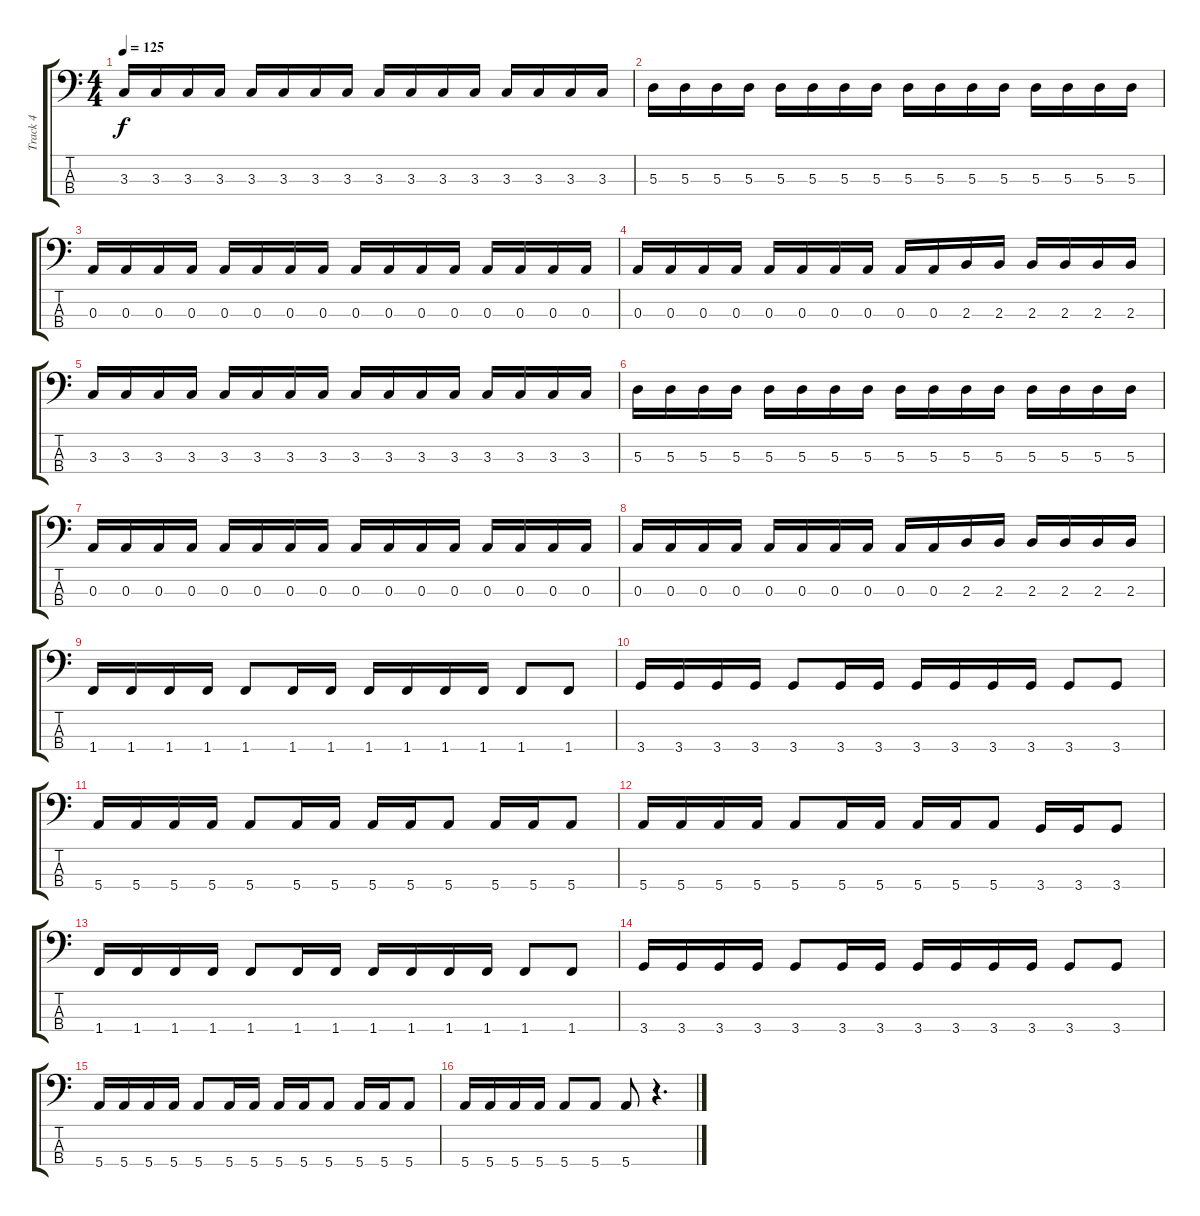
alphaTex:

\track ("Track 4" "Track 4") {instrument electricbasspick}
\staff {score tabs}
\tuning (G2 D2 A1 E1) {hide}
\ts (4 4)
\tempo 125
\clef f4
\ks c
3.3.16{dy f} 3.3.16 3.3.16 3.3.16 3.3.16 3.3.16 3.3.16 3.3.16 3.3.16 3.3.16 3.3.16 3.3.16 3.3.16 3.3.16 3.3.16 3.3.16 |
5.3.16 5.3.16 5.3.16 5.3.16 5.3.16 5.3.16 5.3.16 5.3.16 5.3.16 5.3.16 5.3.16 5.3.16 5.3.16 5.3.16 5.3.16 5.3.16 |
0.3.16 0.3.16 0.3.16 0.3.16 0.3.16 0.3.16 0.3.16 0.3.16 0.3.16 0.3.16 0.3.16 0.3.16 0.3.16 0.3.16 0.3.16 0.3.16 |
0.3.16 0.3.16 0.3.16 0.3.16 0.3.16 0.3.16 0.3.16 0.3.16 0.3.16 0.3.16 2.3.16 2.3.16 2.3.16 2.3.16 2.3.16 2.3.16 |
3.3.16 3.3.16 3.3.16 3.3.16 3.3.16 3.3.16 3.3.16 3.3.16 3.3.16 3.3.16 3.3.16 3.3.16 3.3.16 3.3.16 3.3.16 3.3.16 |
5.3.16 5.3.16 5.3.16 5.3.16 5.3.16 5.3.16 5.3.16 5.3.16 5.3.16 5.3.16 5.3.16 5.3.16 5.3.16 5.3.16 5.3.16 5.3.16 |
0.3.16 0.3.16 0.3.16 0.3.16 0.3.16 0.3.16 0.3.16 0.3.16 0.3.16 0.3.16 0.3.16 0.3.16 0.3.16 0.3.16 0.3.16 0.3.16 |
0.3.16 0.3.16 0.3.16 0.3.16 0.3.16 0.3.16 0.3.16 0.3.16 0.3.16 0.3.16 2.3.16 2.3.16 2.3.16 2.3.16 2.3.16 2.3.16 |
1.4.16 1.4.16 1.4.16 1.4.16 1.4.8 1.4.16 1.4.16 1.4.16 1.4.16 1.4.16 1.4.16 1.4.8 1.4.8 |
3.4.16 3.4.16 3.4.16 3.4.16 3.4.8 3.4.16 3.4.16 3.4.16 3.4.16 3.4.16 3.4.16 3.4.8 3.4.8 |
5.4.16 5.4.16 5.4.16 5.4.16 5.4.8 5.4.16 5.4.16 5.4.16 5.4.16 5.4.8 5.4.16 5.4.16 5.4.8 |
5.4.16 5.4.16 5.4.16 5.4.16 5.4.8 5.4.16 5.4.16 5.4.16 5.4.16 5.4.8 3.4.16 3.4.16 3.4.8 |
1.4.16 1.4.16 1.4.16 1.4.16 1.4.8 1.4.16 1.4.16 1.4.16 1.4.16 1.4.16 1.4.16 1.4.8 1.4.8 |
3.4.16 3.4.16 3.4.16 3.4.16 3.4.8 3.4.16 3.4.16 3.4.16 3.4.16 3.4.16 3.4.16 3.4.8 3.4.8 |
5.4.16 5.4.16 5.4.16 5.4.16 5.4.8 5.4.16 5.4.16 5.4.16 5.4.16 5.4.8 5.4.16 5.4.16 5.4.8 |
5.4.16 5.4.16 5.4.16 5.4.16 5.4.8 5.4.8 5.4.8 r.4{d}
